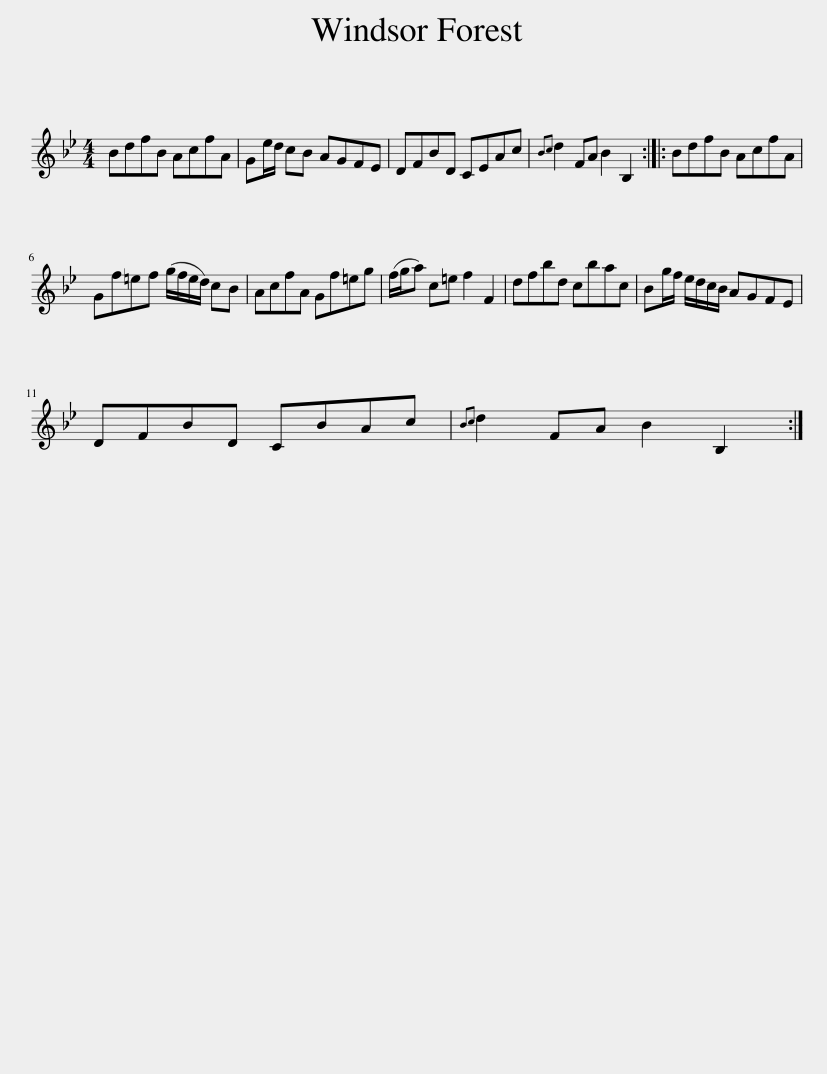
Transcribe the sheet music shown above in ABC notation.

X:1
L:1/8
M:4/4
I:linebreak $
K:Bb
V:1 treble
V:1
 BdfB AcfA | Ge/d/ cB AGFE | DFBD CEAc |{Bc} d2 FA B2 B,2 :: BdfB AcfA |$ %5
 Gf=ef (g/f/e/d/) cB | AcfA Gf=eg | (f/g/a) c=e f2 F2 | dfbd cbac | Bg/f/ e/d/c/B/ AGFE |$ %10
 DFBD CBAc |{Bc} d2 FA B2 B,2 :| %12
